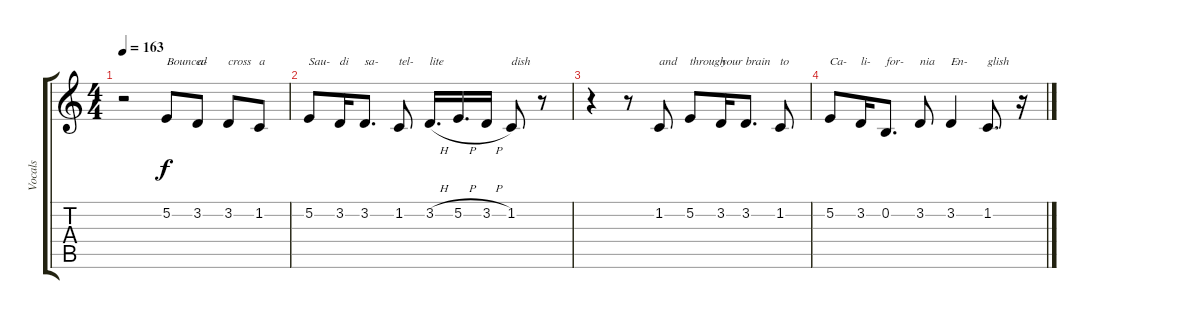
\track ("Vocals" "Vocals") {instrument lead6voice}
\staff {score tabs}
\tuning (E4 B3 G3 D3 A2 E2) {hide}
\ts (4 4)
\tempo 163
\clef g2
\ks c
r.2{dy f} 5.2.8{txt "Bounced"} 3.2.8{txt "a-"} 3.2.8{txt "cross"} 1.2.8{txt "a"} |
5.2.8{txt "Sau-"} 3.2.16{txt "di"} 3.2.8{d txt "sa-"} 1.2.8{txt "tel-"} 3.2{h}.16{d txt "lite"} 5.2{h}.16{d} 3.2{h}.16 1.2.8{txt "dish"} r.8 |
r.4 r.8 1.2.8{txt "and"} 5.2.8{txt "through"} 3.2.16{txt "your"} 3.2.8{d txt "brain"} 1.2.8{txt "to"} |
5.2.8{txt "Ca-"} 3.2.16{txt "li-"} 0.2.8{d txt "for-"} 3.2.8{txt "nia"} 3.2.4{txt "En-"} 1.2.8{d txt "glish"} r.16
